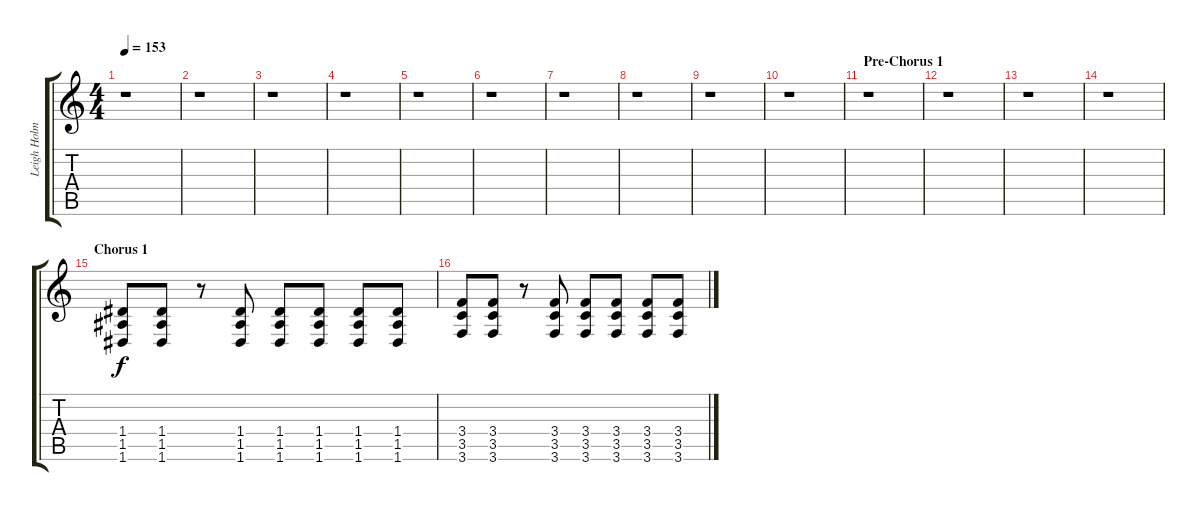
\track ("Leigh Holmes" "Leigh Holm") {instrument overdrivenguitar}
\staff {score tabs}
\tuning (E4 B3 G3 D3 A2 D2) {hide}
\ts (4 4)
\tempo 153
\clef g2
\ks c
r.1{dy f} |
r.1 |
r.1 |
r.1 |
r.1 |
r.1 |
r.1 |
r.1 |
r.1 |
r.1 |
\section ("" "Pre-Chorus 1")
r.1 |
r.1 |
r.1 |
r.1 |
\section ("" "Chorus 1")
(1.4 1.5 1.6).8 (1.4 1.5 1.6).8 r.8 (1.4 1.5 1.6).8 (1.4 1.5 1.6).8 (1.4 1.5 1.6).8 (1.4 1.5 1.6).8 (1.4 1.5 1.6).8 |
(3.4 3.5 3.6).8 (3.4 3.5 3.6).8 r.8 (3.4 3.5 3.6).8 (3.4 3.5 3.6).8 (3.4 3.5 3.6).8 (3.4 3.5 3.6).8 (3.4 3.5 3.6).8
